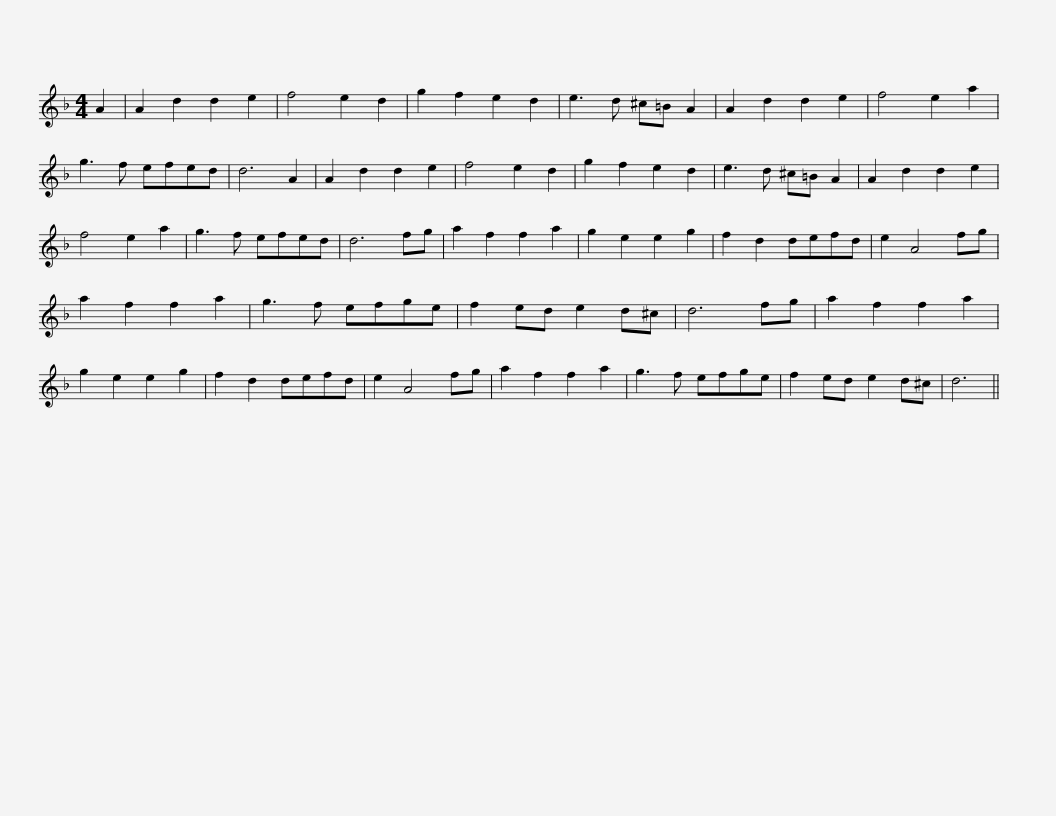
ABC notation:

X:1
L:1/8
M:4/4
I:linebreak $
K:Dmin
V:1 treble
V:1
 A2 | A2 d2 d2 e2 | f4 e2 d2 | g2 f2 e2 d2 | e3 d ^c=B A2 | %5
 A2 d2 d2 e2 | f4 e2 a2 | g3 f efed | d6 A2 | A2 d2 d2 e2 |$ %10
 f4 e2 d2 | g2 f2 e2 d2 | e3 d ^c=B A2 | A2 d2 d2 e2 | f4 e2 a2 | %15
 g3 f efed | d6 fg | a2 f2 f2 a2 | g2 e2 e2 g2 |$ f2 d2 defd | %20
 e2 A4 fg | a2 f2 f2 a2 | g3 f efge | f2 ed e2 d^c | d6 fg | %25
 a2 f2 f2 a2 | g2 e2 e2 g2 |$ f2 d2 defd | e2 A4 fg | a2 f2 f2 a2 | %30
 g3 f efge | f2 ed e2 d^c | d6 || %33
